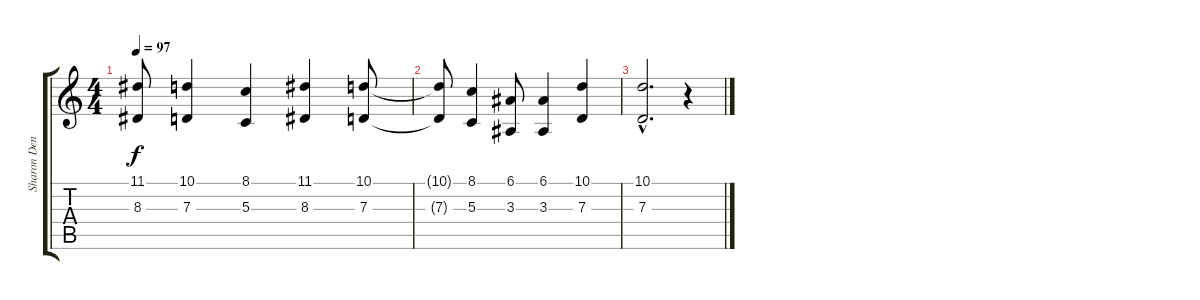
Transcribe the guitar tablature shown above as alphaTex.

\track ("Sharon Den Adel (Vocal)" "Sharon Den") {instrument lead2sawtooth}
\staff {score tabs}
\tuning (E4 B3 G3 D3 A2 E2) {hide}
\ts (4 4)
\tempo 97
\clef g2
\ks c
(11.1 8.3).8{dy f} (10.1 7.3).4 (8.1 5.3).4 (11.1 8.3).4 (10.1 7.3).8 |
(10.1{t} 7.3{t}).8 (8.1 5.3).4 (6.1 3.3).8 (6.1 3.3).4 (10.1 7.3).4 |
(10.1{hac} 7.3{hac}).2{d} r.4
